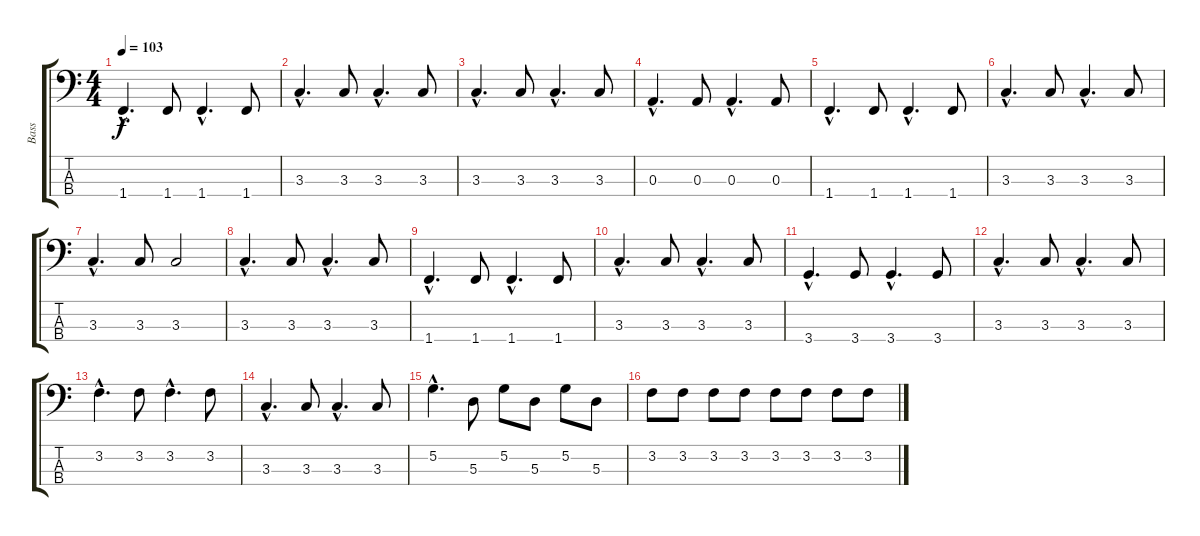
\track ("Bass" "Bass") {instrument acousticbass}
\staff {score tabs}
\tuning (G2 D2 A1 E1) {hide}
\ts (4 4)
\tempo 103
\clef f4
\ks c
1.4{hac}.4{d dy f} 1.4.8 1.4{hac}.4{d} 1.4.8 |
3.3{hac}.4{d} 3.3.8 3.3{hac}.4{d} 3.3.8 |
3.3{hac}.4{d} 3.3.8 3.3{hac}.4{d} 3.3.8 |
0.3{hac}.4{d} 0.3.8 0.3{hac}.4{d} 0.3.8 |
1.4{hac}.4{d} 1.4.8 1.4{hac}.4{d} 1.4.8 |
3.3{hac}.4{d} 3.3.8 3.3{hac}.4{d} 3.3.8 |
3.3{hac}.4{d} 3.3.8 3.3.2 |
3.3{hac}.4{d} 3.3.8 3.3{hac}.4{d} 3.3.8 |
1.4{hac}.4{d} 1.4.8 1.4{hac}.4{d} 1.4.8 |
3.3{hac}.4{d} 3.3.8 3.3{hac}.4{d} 3.3.8 |
3.4{hac}.4{d} 3.4.8 3.4{hac}.4{d} 3.4.8 |
3.3{hac}.4{d} 3.3.8 3.3{hac}.4{d} 3.3.8 |
3.2{hac}.4{d} 3.2.8 3.2{hac}.4{d} 3.2.8 |
3.3{hac}.4{d} 3.3.8 3.3{hac}.4{d} 3.3.8 |
5.2{hac}.4{d} 5.3.8 5.2.8 5.3.8 5.2.8 5.3.8 |
3.2.8 3.2.8 3.2.8 3.2.8 3.2.8 3.2.8 3.2.8 3.2.8
